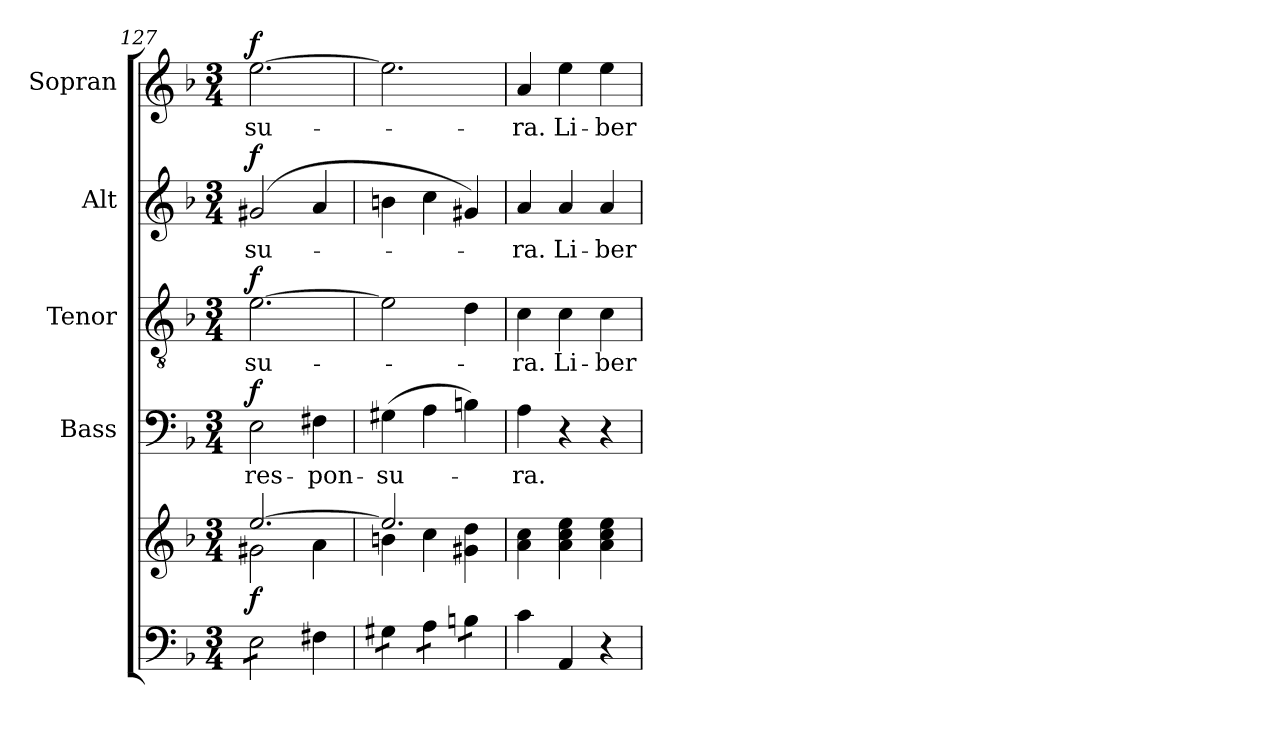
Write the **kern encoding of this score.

**kern	**kern	**dynam	**kern	**text	**dynam	**kern	**text	**dynam	**kern	**text	**dynam	**kern	**text	**dynam
*part5	*part5	*part5	*part4	*part4	*part4	*part3	*part3	*part3	*part2	*part2	*part2	*part1	*part1	*part1
*staff6	*staff5	*staff5/6	*staff4	*staff4	*staff4	*staff3	*staff3	*staff3	*staff2	*staff2	*staff2	*staff1	*staff1	*staff1
*	*	*	*I"Bass	*	*	*I"Tenor	*	*	*I"Alt	*	*	*I"Sopran	*	*
*	*	*	*I'B.	*	*	*I'T.	*	*	*I'A.	*	*	*I'S.	*	*
*clefF4	*clefG2	*	*clefF4	*	*	*clefGv2	*	*	*clefG2	*	*	*clefG2	*	*
*k[b-]	*k[b-]	*	*k[b-]	*	*	*k[b-]	*	*	*k[b-]	*	*	*k[b-]	*	*
*F:	*F:	*	*F:	*	*	*F:	*	*	*F:	*	*	*F:	*	*
*M3/4	*M3/4	*	*M3/4	*	*	*M3/4	*	*	*M3/4	*	*	*M3/4	*	*
=127	=127	=127	=127	=127	=127	=127	=127	=127	=127	=127	=127	=127	=127	=127
*	*^	*	*	*	*	*	*	*	*	*	*	*	*	*
!	!	!	!LO:DY:b	!	!LO:LY:b	!LO:DY:a	!	!LO:LY:b	!LO:DY:a	!	!LO:LY:b	!LO:DY:a	!	!LO:LY:b	!LO:DY:a
*tremolo	*	*	*	*	*	*	*	*	*	*	*	*	*	*	*
8E\L	[>2.ee/	2g#X\	f	2E\	res-	f	[2.e\	-su-	f	(2g#X/	-su-	f	[2.ee\	-su-	f
8E\	.	.	.	.	.	.	.	.	.	.	.	.	.	.	.
8E\	.	.	.	.	.	.	.	.	.	.	.	.	.	.	.
8E\J	.	.	.	.	.	.	.	.	.	.	.	.	.	.	.
*Xtremolo	*	*	*	*	*	*	*	*	*	*	*	*	*	*	*
!	!	!	!	!	!LO:LY:b	!	!	!	!	!	!	!	!	!	!
4F#X\	.	4a\	.	4F#X\	-pon-	.	.	.	.	4a/	.	.	.	.	.
!!LO:PB:g=z
=128	=128	=128	=128	=128	=128	=128	=128	=128	=128	=128	=128	=128	=128	=128	=128
!	!	!	!	!	!LO:LY:b	!	!	!	!	!	!	!	!	!	!
*tremolo	*	*	*	*	*	*	*	*	*	*	*	*	*	*	*
8G#X\L	2.ee/]	4bn\	.	(>4G#X\	-su-	.	2e\]	.	.	4bn\	.	.	2.ee\]	.	.
8G#X\J	.	.	.	.	.	.	.	.	.	.	.	.	.	.	.
8A\L	.	4cc\	.	4A\	.	.	.	.	.	4cc\	.	.	.	.	.
8A\J	.	.	.	.	.	.	.	.	.	.	.	.	.	.	.
8Bn\L	.	4g#X\ 4dd\	.	4Bn\)	.	.	4d\	.	.	4g#X/)	.	.	.	.	.
8Bn\J	.	.	.	.	.	.	.	.	.	.	.	.	.	.	.
*Xtremolo	*	*	*	*	*	*	*	*	*	*	*	*	*	*	*
=129	=129	=129	=129	=129	=129	=129	=129	=129	=129	=129	=129	=129	=129	=129	=129
!	!	!	!	!	!LO:LY:b	!	!	!LO:LY:b	!	!	!LO:LY:b	!	!	!LO:LY:b	!
*	*v	*v	*	*	*	*	*	*	*	*	*	*	*	*	*
4c\	4a\ 4cc\	.	4A\	-ra.	.	4c\	-ra.	.	4a/	-ra.	.	4a/	-ra.	.
!	!	!	!	!	!	!	!LO:LY:b	!	!	!LO:LY:b	!	!	!LO:LY:b	!
4AA/	4a\ 4cc\ 4ee\	.	4r	.	.	4c\	Li-	.	4a/	Li-	.	4ee\	Li-	.
!	!	!	!	!	!	!	!LO:LY:b	!	!	!LO:LY:b	!	!	!LO:LY:b	!
4r	4a\ 4cc\ 4ee\	.	4r	.	.	4c\	-ber	.	4a/	-ber	.	4ee\	-ber	.
=	=	=	=	=	=	=	=	=	=	=	=	=	=	=
*-	*-	*-	*-	*-	*-	*-	*-	*-	*-	*-	*-	*-	*-	*-
